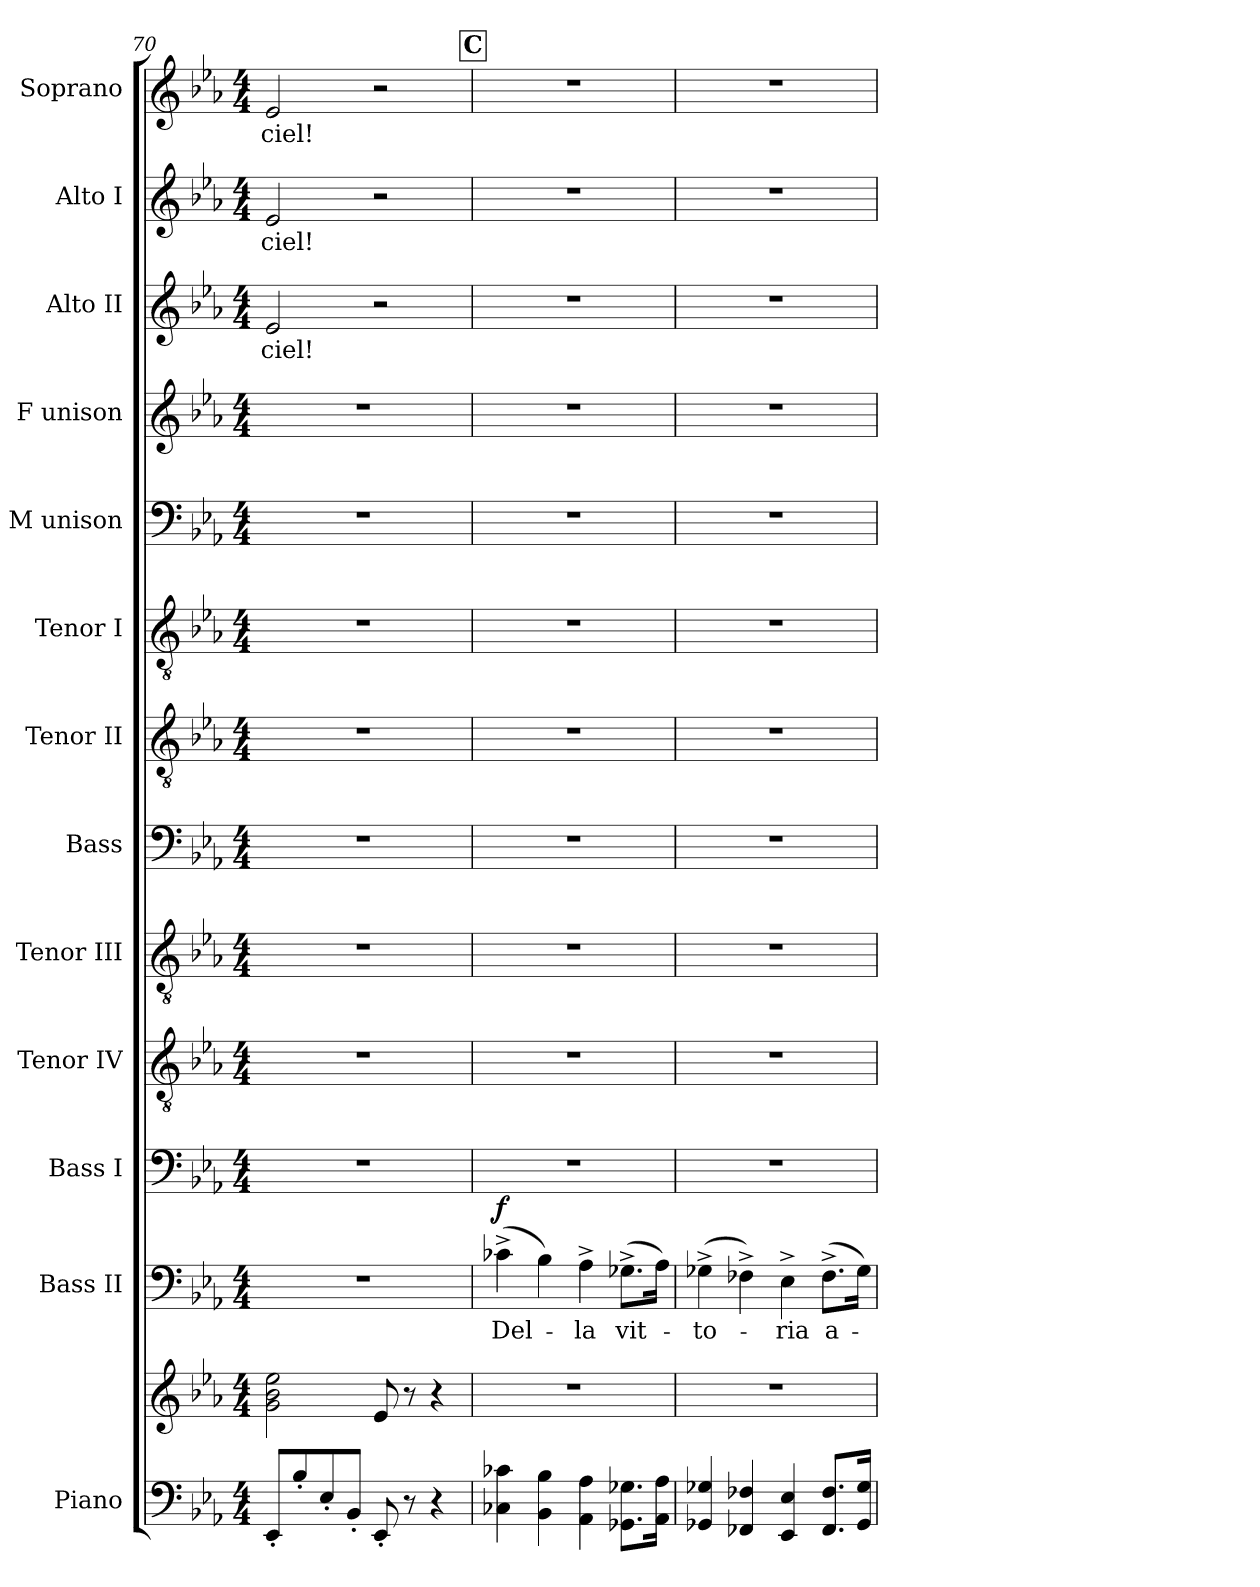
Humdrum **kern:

**kern	**kern	**kern	**text	**dynam	**kern	**kern	**kern	**kern	**kern	**kern	**kern	**kern	**kern	**text	**kern	**text	**kern	**text
*part13	*part13	*part12	*part12	*part12	*part11	*part10	*part9	*part8	*part7	*part6	*part5	*part4	*part3	*part3	*part2	*part2	*part1	*part1
*staff14	*staff13	*staff12	*staff12	*staff12	*staff11	*staff10	*staff9	*staff8	*staff7	*staff6	*staff5	*staff4	*staff3	*staff3	*staff2	*staff2	*staff1	*staff1
*I"Piano	*	*I"Bass II	*	*	*I"Bass I	*I"Tenor IV	*I"Tenor III	*I"Bass	*I"Tenor II	*I"Tenor I	*I"M unison	*I"F unison	*I"Alto II	*	*I"Alto I	*	*I"Soprano	*
*I'Pno.	*	*I'B.II	*	*	*I'B.I	*I'T.IV	*I'T.III	*I'B.	*I'T.II	*I'T.I	*I'M.u.	*I'F.u.	*I'A.II	*	*I'A.I	*	*I'S.	*
*clefF4	*clefG2	*clefF4	*	*	*clefF4	*clefGv2	*clefGv2	*clefF4	*clefGv2	*clefGv2	*clefF4	*clefG2	*clefG2	*	*clefG2	*	*clefG2	*
*k[b-e-a-]	*k[b-e-a-]	*k[b-e-a-]	*	*	*k[b-e-a-]	*k[b-e-a-]	*k[b-e-a-]	*k[b-e-a-]	*k[b-e-a-]	*k[b-e-a-]	*k[b-e-a-]	*k[b-e-a-]	*k[b-e-a-]	*	*k[b-e-a-]	*	*k[b-e-a-]	*
*M4/4	*M4/4	*M4/4	*	*	*M4/4	*M4/4	*M4/4	*M4/4	*M4/4	*M4/4	*M4/4	*M4/4	*M4/4	*	*M4/4	*	*M4/4	*
=70	=70	=70	=70	=70	=70	=70	=70	=70	=70	=70	=70	=70	=70	=70	=70	=70	=70	=70
!	!	!	!	!	!	!	!	!	!	!	!	!	!	!LO:LY:b	!	!LO:LY:b	!	!LO:LY:b
8EE-'/L	2g\ 2b-\ 2ee-\	1r	.	.	1r	1r	1r	1r	1r	1r	1r	1r	2e-/	ciel!	2e-/	ciel!	2e-/	ciel!
8B-'/	.	.	.	.	.	.	.	.	.	.	.	.	.	.	.	.	.	.
8E-'/	.	.	.	.	.	.	.	.	.	.	.	.	.	.	.	.	.	.
8BB-'/J	.	.	.	.	.	.	.	.	.	.	.	.	.	.	.	.	.	.
8EE-'/	8e-/	.	.	.	.	.	.	.	.	.	.	.	2r	.	2r	.	2r	.
8r	8r	.	.	.	.	.	.	.	.	.	.	.	.	.	.	.	.	.
4r	4r	.	.	.	.	.	.	.	.	.	.	.	.	.	.	.	.	.
!!LO:LB:g=z
!!LO:REH:place=s1:a:fs=10.9:t=C
=71	=71	=71	=71	=71	=71	=71	=71	=71	=71	=71	=71	=71	=71	=71	=71	=71	=71	=71
!	!	!	!LO:LY:b	!LO:DY:a	!	!	!	!	!	!	!	!	!	!	!	!	!	!
4C-X\ 4c-X\	1r	(>4c-X^\	Del-	f	1r	1r	1r	1r	1r	1r	1r	1r	1r	.	1r	.	1r	.
4BB-\ 4B-\	.	4B-\)	.	.	.	.	.	.	.	.	.	.	.	.	.	.	.	.
!	!	!	!LO:LY:b	!	!	!	!	!	!	!	!	!	!	!	!	!	!	!
4AA-\ 4A-\	.	4A-^\	-la	.	.	.	.	.	.	.	.	.	.	.	.	.	.	.
!	!	!	!LO:LY:b	!	!	!	!	!	!	!	!	!	!	!	!	!	!	!
8.GG-X\ 8.G-X\L	.	(>8.G-X^\L	vit-	.	.	.	.	.	.	.	.	.	.	.	.	.	.	.
16AA-\ 16A-\Jk	.	16A-\Jk)	.	.	.	.	.	.	.	.	.	.	.	.	.	.	.	.
=72	=72	=72	=72	=72	=72	=72	=72	=72	=72	=72	=72	=72	=72	=72	=72	=72	=72	=72
!	!	!	!LO:LY:b	!	!	!	!	!	!	!	!	!	!	!	!	!	!	!
4GG-X/ 4G-X/	1r	(>4G-X^\	-to-	.	1r	1r	1r	1r	1r	1r	1r	1r	1r	.	1r	.	1r	.
4FF-X/ 4F-X/	.	4F-X^\)	.	.	.	.	.	.	.	.	.	.	.	.	.	.	.	.
!	!	!	!LO:LY:b	!	!	!	!	!	!	!	!	!	!	!	!	!	!	!
4EE-/ 4E-/	.	4E-^\	-ria	.	.	.	.	.	.	.	.	.	.	.	.	.	.	.
!	!	!	!LO:LY:b	!	!	!	!	!	!	!	!	!	!	!	!	!	!	!
8.FF-/ 8.F-/L	.	(>8.F-^\L	a-	.	.	.	.	.	.	.	.	.	.	.	.	.	.	.
16GG-/ 16G-/Jk	.	16G-\Jk)	.	.	.	.	.	.	.	.	.	.	.	.	.	.	.	.
=	=	=	=	=	=	=	=	=	=	=	=	=	=	=	=	=	=	=
*-	*-	*-	*-	*-	*-	*-	*-	*-	*-	*-	*-	*-	*-	*-	*-	*-	*-	*-
